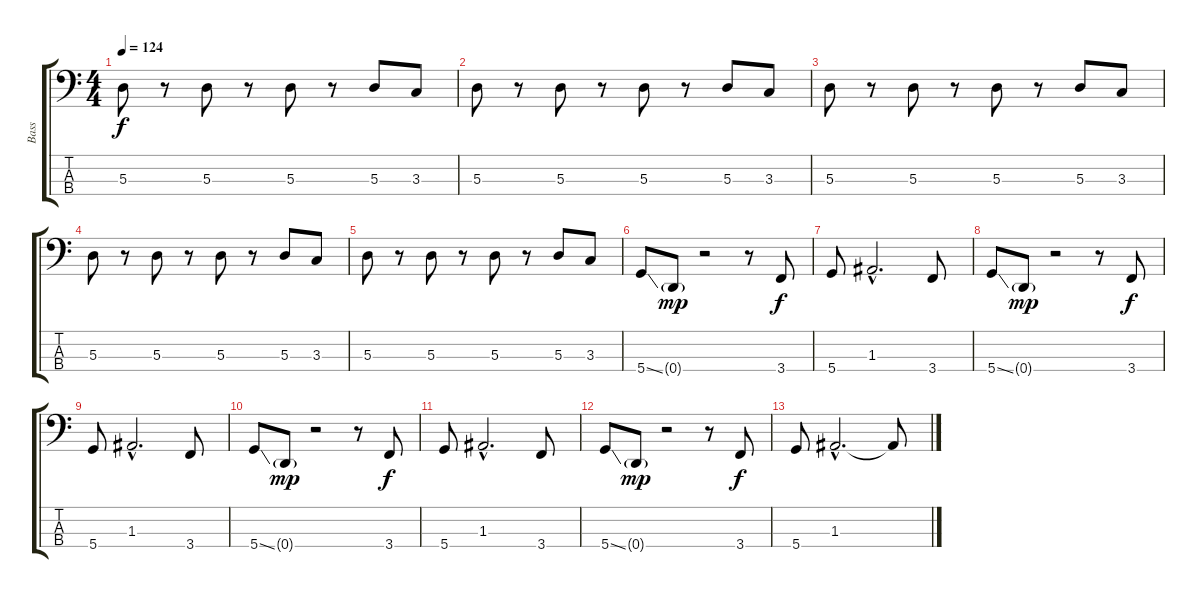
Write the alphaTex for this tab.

\track ("Bass" "Bass") {instrument electricbasspick}
\staff {score tabs}
\tuning (G2 D2 A1 D1) {hide}
\ts (4 4)
\tempo 124
\clef f4
\ks c
5.3.8{dy f} r.8 5.3.8 r.8 5.3.8 r.8 5.3.8 3.3.8 |
5.3.8 r.8 5.3.8 r.8 5.3.8 r.8 5.3.8 3.3.8 |
5.3.8 r.8 5.3.8 r.8 5.3.8 r.8 5.3.8 3.3.8 |
5.3.8 r.8 5.3.8 r.8 5.3.8 r.8 5.3.8 3.3.8 |
5.3.8 r.8 5.3.8 r.8 5.3.8 r.8 5.3.8 3.3.8 |
5.4{ss}.8 0.4{g}.8{dy mp volume 4} r.2 r.8 3.4.8{dy f volume 14} |
5.4.8 1.3{hac}.2{d} 3.4.8 |
5.4{ss}.8 0.4{g}.8{dy mp volume 4} r.2 r.8 3.4.8{dy f volume 14} |
5.4.8 1.3{hac}.2{d} 3.4.8 |
5.4{ss}.8 0.4{g}.8{dy mp volume 4} r.2 r.8 3.4.8{dy f volume 14} |
5.4.8 1.3{hac}.2{d} 3.4.8 |
5.4{ss}.8 0.4{g}.8{dy mp volume 4} r.2 r.8 3.4.8{dy f volume 14} |
5.4.8 1.3{hac}.2{d} 1.3{t}.8
